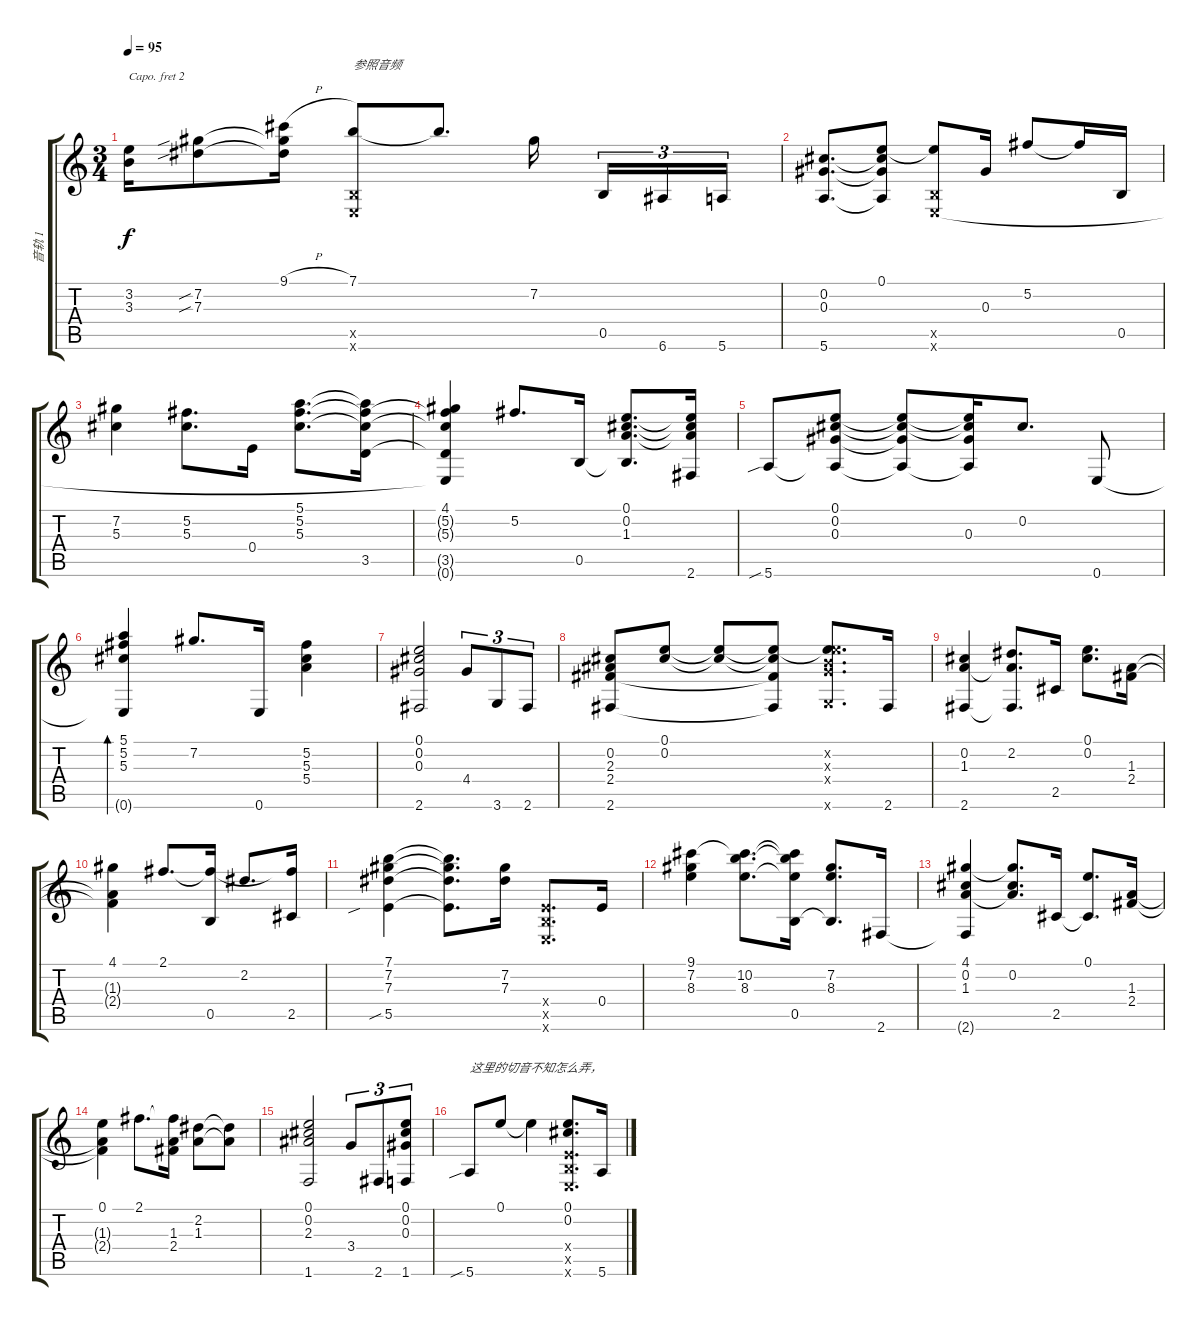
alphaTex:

\track ("音轨 1" "音轨 1") {instrument acousticguitarsteel}
\staff {score tabs}
\capo 2
\tuning (D4 B3 Gb3 D3 A2 D2) {hide}
\ts (3 4)
\tempo 95
\clef g2
\ks c
(3.2 3.3).16{dy f} (7.2{sib} 7.3{sib}).8 (9.1{h} 7.2{t} 7.3{t}).16 (7.1 0.5{x} 0.6{x}).8{txt "参照音频"} 7.1{t}.8{d} 7.2.16{beam splitsecondary} 0.5.16{tu (3 2)} 6.6.16{tu (3 2)} 5.6.16{tu (3 2)} |
(0.2 0.3 5.6).8{d} (0.1 0.2{t} 0.3{t} 5.6{t}).8 (0.1{t} 0.5{x} 0.6{x}).8 0.3.16 5.2.8 5.2{t}.16 0.5.16 |
(7.2 5.3).4 (5.2 5.3).8{d} 0.4.16 (5.1 5.2 5.3).8{d} (5.1{t} 5.2{t} 5.3{t} 3.5).16 |
(4.1 5.2{t} 5.3{t} 3.5{t} 0.6{t}).4 5.2.8{d} 0.5.16 (0.1 0.2 1.3 0.5{t}).8{d} (0.1{t} 0.2{t} 1.3{t} 2.6).16 |
5.6{sib}.8 (0.1 0.2 0.3 5.6{t}).8 (0.1{t} 0.2{t} 0.3{t} 5.6{t}).8 (0.1{t} 0.2{t} 0.3 5.6{t}).16 0.2.8{d} 0.6.8 |
(5.1 5.2 5.3 0.6{t}).4{bd 480} 7.2.8{d} 0.6.16 (5.2 5.3 5.4).4 |
(0.1 0.2 0.3 2.6).2 4.4.8{tu (3 2)} 3.6.8{tu (3 2)} 2.6.8{tu (3 2)} |
(0.2 2.3 2.4 2.6).8 (0.1 0.2).8 (0.1{t} 0.2{t}).8 (0.1{t} 0.2{t} 2.4{t} 2.6{t}).8 (0.1{t} 3.2{x} 3.3{x} 3.4{x} 3.6{x}).8{d} 2.6.16 |
(0.2 1.3 2.6).4 (2.2 1.3{t} 2.6{t}).8{d} 2.5.16 (0.1 0.2).8{d} (1.3 2.4).16 |
(4.1 1.3{t} 2.4{t}).4 2.1.8{d} (2.1{t} 0.5).16 2.2.8{d} (2.1{t} 2.5).16 |
(7.1 7.2 7.3 5.5{sib}).4 (7.1{t} 7.2{t} 7.3{t} 5.5{t}).8{d} (7.2 7.3).16 (0.4{x} 0.5{x} 0.6{x}).8{d} 0.4.16 |
(9.1 7.2 8.3).4 (9.1{t} 10.2 8.3).8{d} (9.1{t} 10.2{t} 8.3{t} 0.5).16 (7.2 8.3 0.5{t}).8{d} 2.6.16 |
(4.1 0.2 1.3 2.6{t}).4 (4.1{t} 0.2 1.3{t}).8{d} 2.5.16 (0.1 2.5{t}).8{d} (1.3 2.4).16 |
(0.1 1.3{t} 2.4{t}).4 2.1.8{d} (2.1{t} 1.3 2.4).16 (2.2 1.3).8 (2.2{t} 1.3{t}).8 |
(0.1 0.2 2.3 1.6).2 3.4.8{tu (3 2)} 2.6.8{tu (3 2)} (0.1 0.2 0.3 1.6).8{tu (3 2)} |
5.6{sib}.8{txt "这里的切音不知怎么弄，"} 0.1.8 0.1{t}.4 (0.1 0.2 0.4{x} 0.5{x} 0.6{x}).8{d} 5.6.16
